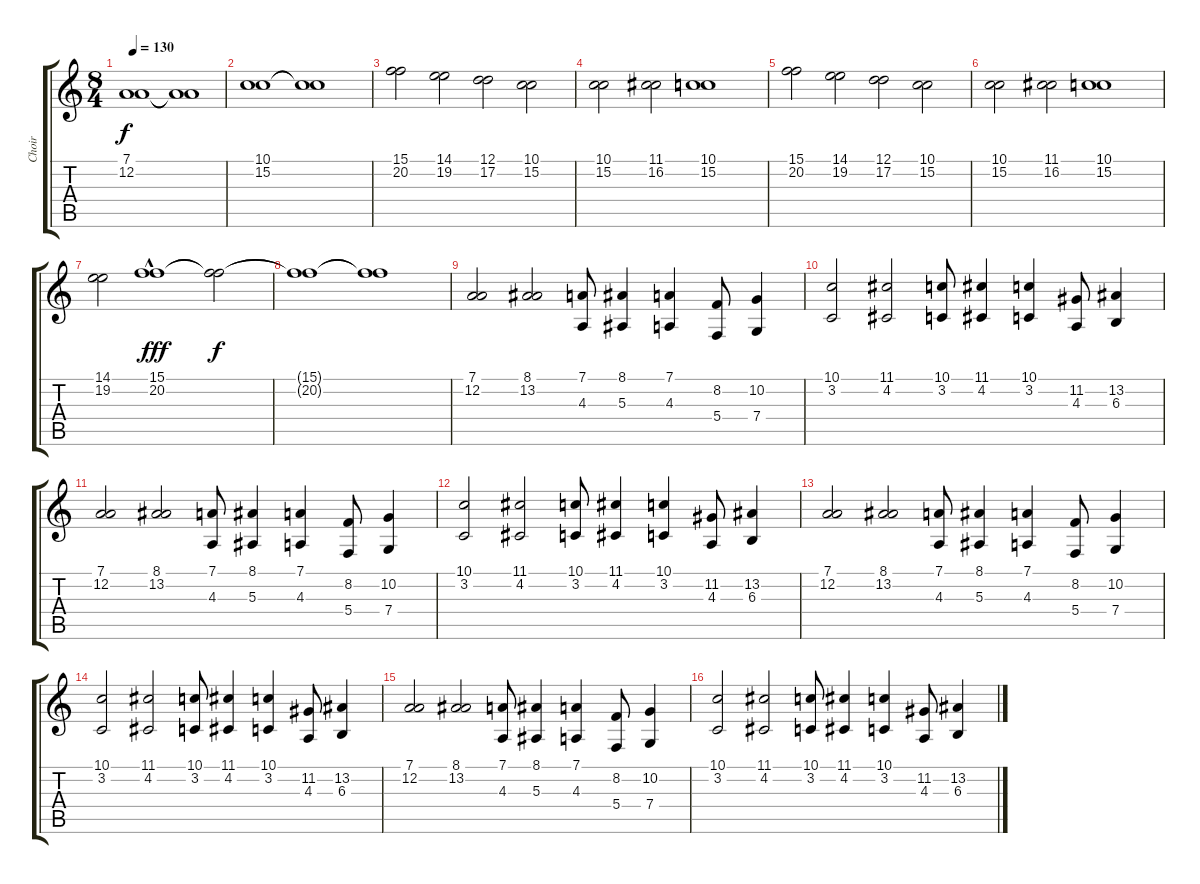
\track ("Choir" "Choir") {instrument choiraahs}
\staff {score tabs}
\tuning (D4 A3 F3 C3 G2 D2) {hide}
\ts (8 4)
\tempo 130
\clef g2
\ks c
(7.1 12.2).1{dy f} (7.1{t} 12.2{t}).1 |
(10.1 15.2).1 (10.1{t} 15.2{t}).1 |
(15.1 20.2).2 (14.1 19.2).2 (12.1 17.2).2 (10.1 15.2).2 |
(10.1 15.2).2 (11.1 16.2).2 (10.1 15.2).1 |
(15.1 20.2).2 (14.1 19.2).2 (12.1 17.2).2 (10.1 15.2).2 |
(10.1 15.2).2 (11.1 16.2).2 (10.1 15.2).1 |
(14.1 19.2).2 (15.1{hac} 20.2{hac}).1{dy fff} (15.1{t} 20.2{t}).2{dy f} |
(15.1{t} 20.2{t}).1 (15.1{t} 20.2{t}).1 |
(7.1 12.2).2 (8.1 13.2).2 (7.1 4.3).8 (8.1 5.3).4 (7.1 4.3).4 (8.2 5.4).8 (10.2 7.4).4 |
(10.1 3.2).2 (11.1 4.2).2 (10.1 3.2).8 (11.1 4.2).4 (10.1 3.2).4 (11.2 4.3).8 (13.2 6.3).4 |
(7.1 12.2).2 (8.1 13.2).2 (7.1 4.3).8 (8.1 5.3).4 (7.1 4.3).4 (8.2 5.4).8 (10.2 7.4).4 |
(10.1 3.2).2 (11.1 4.2).2 (10.1 3.2).8 (11.1 4.2).4 (10.1 3.2).4 (11.2 4.3).8 (13.2 6.3).4 |
(7.1 12.2).2 (8.1 13.2).2 (7.1 4.3).8 (8.1 5.3).4 (7.1 4.3).4 (8.2 5.4).8 (10.2 7.4).4 |
(10.1 3.2).2 (11.1 4.2).2 (10.1 3.2).8 (11.1 4.2).4 (10.1 3.2).4 (11.2 4.3).8 (13.2 6.3).4 |
(7.1 12.2).2 (8.1 13.2).2 (7.1 4.3).8 (8.1 5.3).4 (7.1 4.3).4 (8.2 5.4).8 (10.2 7.4).4 |
(10.1 3.2).2 (11.1 4.2).2 (10.1 3.2).8 (11.1 4.2).4 (10.1 3.2).4 (11.2 4.3).8 (13.2 6.3).4
